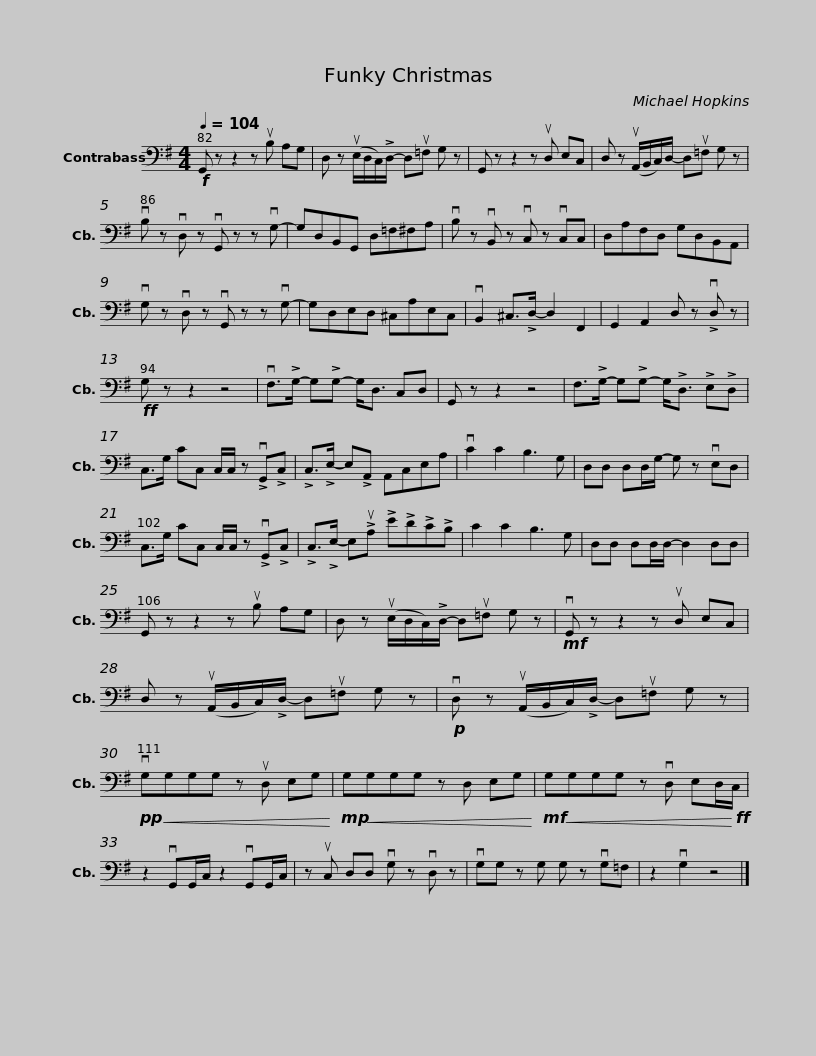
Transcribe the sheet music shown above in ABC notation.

X:1
L:1/8
Q:1/4=104
M:4/4
I:linebreak $
K:G
V:1 bass transpose=-12
V:1
!f! G,, z z2 z uB, A,G, | D, z (uE,/D,/C,/)!>!D,/- D,u=F, G, z | G,, z z2 z uD, E,C, | D, z (uA,,/B,,/C,/)D,/- D,u=F, G, z |$ vB, z vD, z vG,, z z vG,- | %5
 G,D,B,,G,, D,=F,^F,A, | vB, z vB,, z vC, z vC,C, | D,A,F,D, G,D,B,,A,, |$ vG, z vD, z vG,, z z vG,- | G,D,E,D, ^C,A,E,C, | %10
 vB,,2 ^C,>!>!D,- D,2 F,,2 | G,,2 A,,2 D, z !>!vD, z |!ff! G, z z2 z4 |$ vF,>!>!G,- G,!>!G,- G,<D, C,D, | G,, z z2 z4 | %15
 F,>!>!G,- G,!>!G,- G,<!>!D, !>!E,!>!D, | C,>G, CC, C,/C,/ z !>!vG,,!>!C, | !>!C,>!>!E,- E,!>!A,, A,,C,E,A, |$ vC2 C2 B,3 G, | D,D, D,D,/G,/- G, z vE,D, | %20
 C,>G, CC, C,/C,/ z !>!vG,,!>!C, | !>!C,>!>!E,- E,!>!uA, !>!E!>!D!>!C!>!B, | C2 C2 B,3 G, |$ D,D, D,D,/D,/- D,2 D,D, | G,, z z2 z uB, A,G, | %25
 D, z (uE,/D,/C,/)!>!D,/- D,u=F, G, z |!mf! vG,, z z2 z uD, E,C, |$ D, z (uA,,/B,,/C,/)!>!D,/- D,u=F, G, z |!p! vD, z (uA,,/B,,/C,/)!>!D,/- D,u=F, G, z |!pp!!<(! vG,G,G,G, z uD, E,G,!<)! | %30
!mp!!<(! G,G,G,G, z D, E,G,!<)! |$!mf!!<(! G,G,G,G, z vD, E,D,/!<)!!ff!C,/ | z2 vG,,G,,/C,/ z2 vG,,G,,/C,/ | z uC, D,D, vG, z vD, z | vG,G, z G, G, z vG,=F, | %35
 z2 vG,2 z4 |] %36
